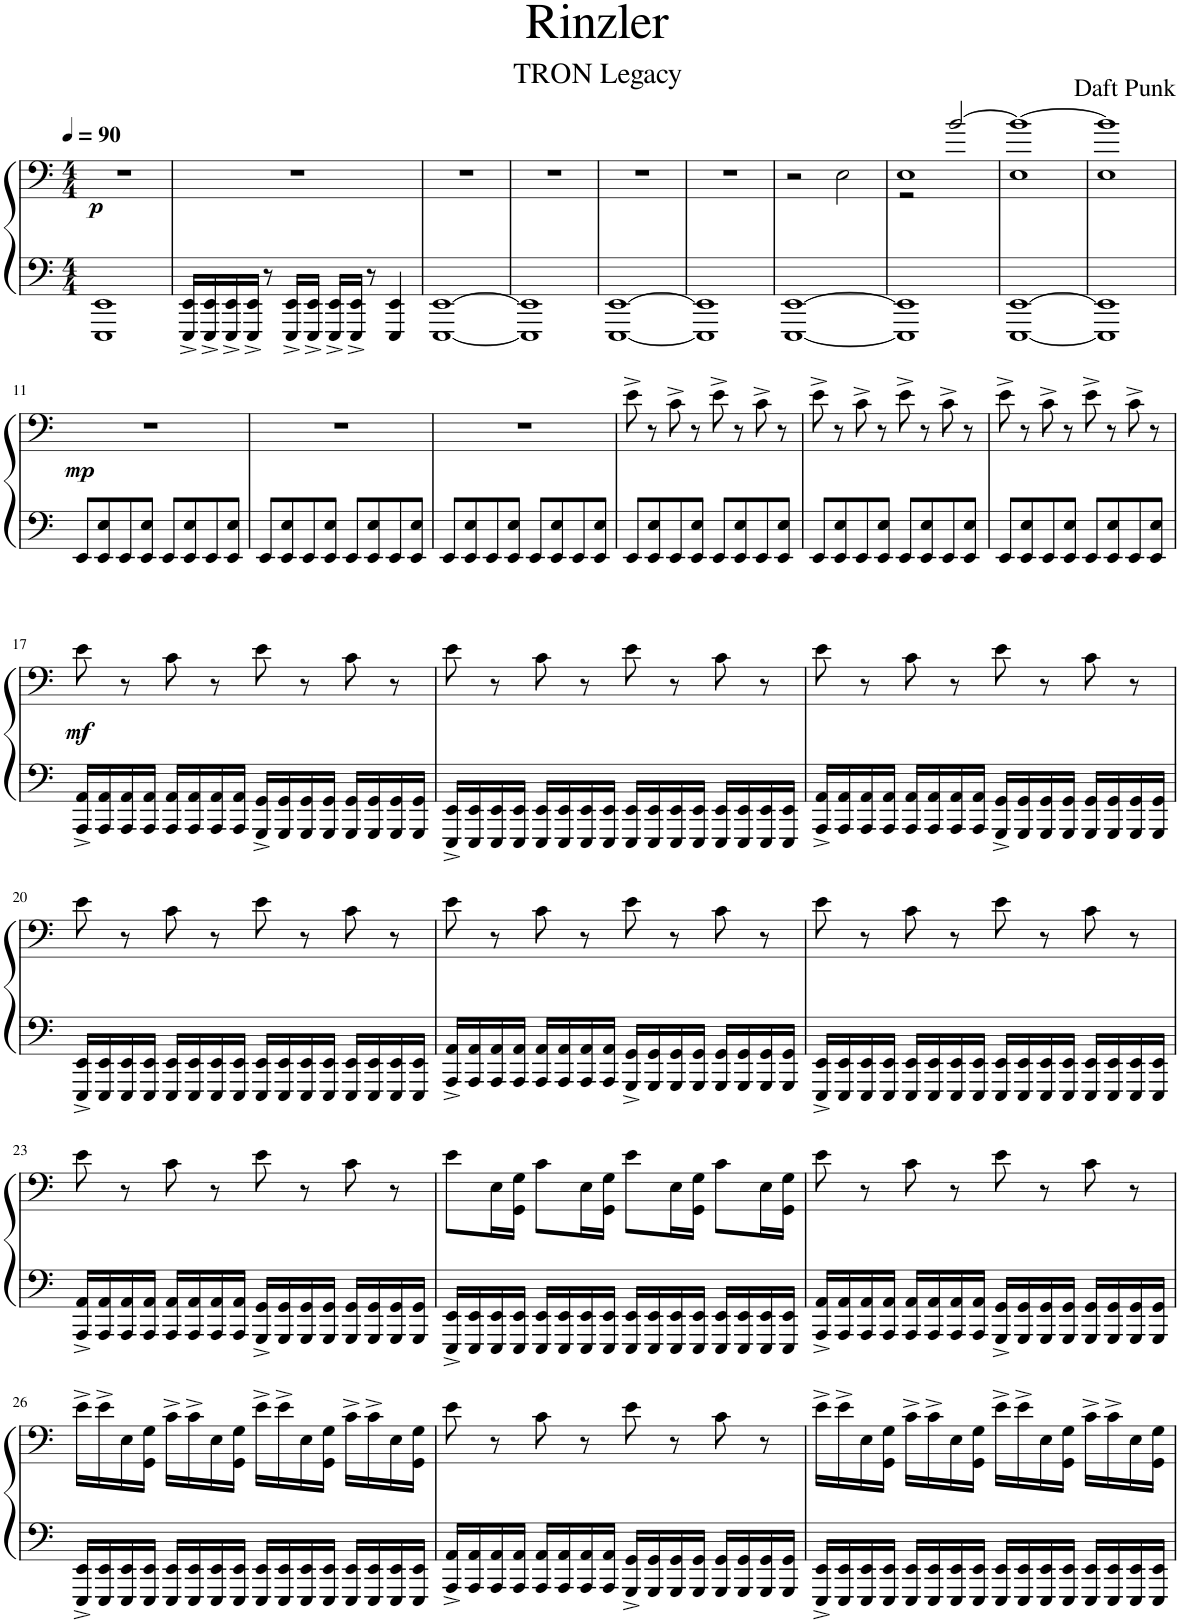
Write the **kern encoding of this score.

**kern	**kern	**dynam
*part1	*part1	*part1
*staff2	*staff1	*staff1/2
*I"Piano	*	*
*I'Pno.	*	*
*clefF4	*clefF4	*
*k[]	*k[]	*
*M4/4	*M4/4	*
*MM90	*MM90	*
=1	=1	=1
!	!	!LO:DY:b
1EEE 1EE	1r	p
=2	=2	=2
16EEE/^ 16EE/^LL	1r	.
16EEE/^ 16EE/^	.	.
16EEE/^ 16EE/^	.	.
16EEE/^ 16EE/^JJ	.	.
8r	.	.
16EEE/^ 16EE/^LL	.	.
16EEE/^ 16EE/^JJ	.	.
16EEE/^ 16EE/^LL	.	.
16EEE/^ 16EE/^JJ	.	.
8r	.	.
4EEE/ 4EE/	.	.
=3	=3	=3
[1EEE [1EE	1r	.
=4	=4	=4
1EEE] 1EE]	1r	.
=5	=5	=5
[1EEE [1EE	1r	.
=6	=6	=6
1EEE] 1EE]	1r	.
=7	=7	=7
[1EEE [1EE	2r	.
.	2E\	.
=8	=8	=8
*	*^	*
1EEE] 1EE]	1E	2r	.
.	.	[2b/	.
=9	=9	=9	=9
[1EEE [1EE	1E	1b_	.
=10	=10	=10	=10
1EEE] 1EE]	1E	1b]	.
!!LO:LB:g=z
=11	=11	=11	=11
!	!	!	!LO:DY:b
*	*v	*v	*
8EE/L	1r	mp
8EE/ 8E/	.	.
8EE/	.	.
8EE/ 8E/J	.	.
8EE/L	.	.
8EE/ 8E/	.	.
8EE/	.	.
8EE/ 8E/J	.	.
=12	=12	=12
8EE/L	1r	.
8EE/ 8E/	.	.
8EE/	.	.
8EE/ 8E/J	.	.
8EE/L	.	.
8EE/ 8E/	.	.
8EE/	.	.
8EE/ 8E/J	.	.
=13	=13	=13
8EE/L	1r	.
8EE/ 8E/	.	.
8EE/	.	.
8EE/ 8E/J	.	.
8EE/L	.	.
8EE/ 8E/	.	.
8EE/	.	.
8EE/ 8E/J	.	.
=14	=14	=14
8EE/L	8e^\	.
8EE/ 8E/	8r	.
8EE/	8c^\	.
8EE/ 8E/J	8r	.
8EE/L	8e^\	.
8EE/ 8E/	8r	.
8EE/	8c^\	.
8EE/ 8E/J	8r	.
=15	=15	=15
8EE/L	8e^\	.
8EE/ 8E/	8r	.
8EE/	8c^\	.
8EE/ 8E/J	8r	.
8EE/L	8e^\	.
8EE/ 8E/	8r	.
8EE/	8c^\	.
8EE/ 8E/J	8r	.
=16	=16	=16
8EE/L	8e^\	.
8EE/ 8E/	8r	.
8EE/	8c^\	.
8EE/ 8E/J	8r	.
8EE/L	8e^\	.
8EE/ 8E/	8r	.
8EE/	8c^\	.
8EE/ 8E/J	8r	.
!!LO:LB:g=z
=17	=17	=17
!	!	!LO:DY:b
16AAA/^ 16AA/^LL	8e\	mf
16AAA/ 16AA/	.	.
16AAA/ 16AA/	8r	.
16AAA/ 16AA/JJ	.	.
16AAA/ 16AA/LL	8c\	.
16AAA/ 16AA/	.	.
16AAA/ 16AA/	8r	.
16AAA/ 16AA/JJ	.	.
16GGG/^ 16GG/^LL	8e\	.
16GGG/ 16GG/	.	.
16GGG/ 16GG/	8r	.
16GGG/ 16GG/JJ	.	.
16GGG/ 16GG/LL	8c\	.
16GGG/ 16GG/	.	.
16GGG/ 16GG/	8r	.
16GGG/ 16GG/JJ	.	.
=18	=18	=18
16EEE/^ 16EE/^LL	8e\	.
16EEE/ 16EE/	.	.
16EEE/ 16EE/	8r	.
16EEE/ 16EE/JJ	.	.
16EEE/ 16EE/LL	8c\	.
16EEE/ 16EE/	.	.
16EEE/ 16EE/	8r	.
16EEE/ 16EE/JJ	.	.
16EEE/ 16EE/LL	8e\	.
16EEE/ 16EE/	.	.
16EEE/ 16EE/	8r	.
16EEE/ 16EE/JJ	.	.
16EEE/ 16EE/LL	8c\	.
16EEE/ 16EE/	.	.
16EEE/ 16EE/	8r	.
16EEE/ 16EE/JJ	.	.
=19	=19	=19
16AAA/^ 16AA/^LL	8e\	.
16AAA/ 16AA/	.	.
16AAA/ 16AA/	8r	.
16AAA/ 16AA/JJ	.	.
16AAA/ 16AA/LL	8c\	.
16AAA/ 16AA/	.	.
16AAA/ 16AA/	8r	.
16AAA/ 16AA/JJ	.	.
16GGG/^ 16GG/^LL	8e\	.
16GGG/ 16GG/	.	.
16GGG/ 16GG/	8r	.
16GGG/ 16GG/JJ	.	.
16GGG/ 16GG/LL	8c\	.
16GGG/ 16GG/	.	.
16GGG/ 16GG/	8r	.
16GGG/ 16GG/JJ	.	.
!!LO:LB:g=z
=20	=20	=20
16EEE/^ 16EE/^LL	8e\	.
16EEE/ 16EE/	.	.
16EEE/ 16EE/	8r	.
16EEE/ 16EE/JJ	.	.
16EEE/ 16EE/LL	8c\	.
16EEE/ 16EE/	.	.
16EEE/ 16EE/	8r	.
16EEE/ 16EE/JJ	.	.
16EEE/ 16EE/LL	8e\	.
16EEE/ 16EE/	.	.
16EEE/ 16EE/	8r	.
16EEE/ 16EE/JJ	.	.
16EEE/ 16EE/LL	8c\	.
16EEE/ 16EE/	.	.
16EEE/ 16EE/	8r	.
16EEE/ 16EE/JJ	.	.
=21	=21	=21
16AAA/^ 16AA/^LL	8e\	.
16AAA/ 16AA/	.	.
16AAA/ 16AA/	8r	.
16AAA/ 16AA/JJ	.	.
16AAA/ 16AA/LL	8c\	.
16AAA/ 16AA/	.	.
16AAA/ 16AA/	8r	.
16AAA/ 16AA/JJ	.	.
16GGG/^ 16GG/^LL	8e\	.
16GGG/ 16GG/	.	.
16GGG/ 16GG/	8r	.
16GGG/ 16GG/JJ	.	.
16GGG/ 16GG/LL	8c\	.
16GGG/ 16GG/	.	.
16GGG/ 16GG/	8r	.
16GGG/ 16GG/JJ	.	.
=22	=22	=22
16EEE/^ 16EE/^LL	8e\	.
16EEE/ 16EE/	.	.
16EEE/ 16EE/	8r	.
16EEE/ 16EE/JJ	.	.
16EEE/ 16EE/LL	8c\	.
16EEE/ 16EE/	.	.
16EEE/ 16EE/	8r	.
16EEE/ 16EE/JJ	.	.
16EEE/ 16EE/LL	8e\	.
16EEE/ 16EE/	.	.
16EEE/ 16EE/	8r	.
16EEE/ 16EE/JJ	.	.
16EEE/ 16EE/LL	8c\	.
16EEE/ 16EE/	.	.
16EEE/ 16EE/	8r	.
16EEE/ 16EE/JJ	.	.
!!LO:LB:g=z
=23	=23	=23
16AAA/^ 16AA/^LL	8e\	.
16AAA/ 16AA/	.	.
16AAA/ 16AA/	8r	.
16AAA/ 16AA/JJ	.	.
16AAA/ 16AA/LL	8c\	.
16AAA/ 16AA/	.	.
16AAA/ 16AA/	8r	.
16AAA/ 16AA/JJ	.	.
16GGG/^ 16GG/^LL	8e\	.
16GGG/ 16GG/	.	.
16GGG/ 16GG/	8r	.
16GGG/ 16GG/JJ	.	.
16GGG/ 16GG/LL	8c\	.
16GGG/ 16GG/	.	.
16GGG/ 16GG/	8r	.
16GGG/ 16GG/JJ	.	.
=24	=24	=24
16EEE/^ 16EE/^LL	8e\L	.
16EEE/ 16EE/	.	.
16EEE/ 16EE/	16E\L	.
16EEE/ 16EE/JJ	16GG\ 16G\JJ	.
16EEE/ 16EE/LL	8c\L	.
16EEE/ 16EE/	.	.
16EEE/ 16EE/	16E\L	.
16EEE/ 16EE/JJ	16GG\ 16G\JJ	.
16EEE/ 16EE/LL	8e\L	.
16EEE/ 16EE/	.	.
16EEE/ 16EE/	16E\L	.
16EEE/ 16EE/JJ	16GG\ 16G\JJ	.
16EEE/ 16EE/LL	8c\L	.
16EEE/ 16EE/	.	.
16EEE/ 16EE/	16E\L	.
16EEE/ 16EE/JJ	16GG\ 16G\JJ	.
=25	=25	=25
16AAA/^ 16AA/^LL	8e\	.
16AAA/ 16AA/	.	.
16AAA/ 16AA/	8r	.
16AAA/ 16AA/JJ	.	.
16AAA/ 16AA/LL	8c\	.
16AAA/ 16AA/	.	.
16AAA/ 16AA/	8r	.
16AAA/ 16AA/JJ	.	.
16GGG/^ 16GG/^LL	8e\	.
16GGG/ 16GG/	.	.
16GGG/ 16GG/	8r	.
16GGG/ 16GG/JJ	.	.
16GGG/ 16GG/LL	8c\	.
16GGG/ 16GG/	.	.
16GGG/ 16GG/	8r	.
16GGG/ 16GG/JJ	.	.
!!LO:LB:g=z
=26	=26	=26
16EEE/^ 16EE/^LL	16e^\LL	.
16EEE/ 16EE/	16e^\	.
16EEE/ 16EE/	16E\	.
16EEE/ 16EE/JJ	16GG\ 16G\JJ	.
16EEE/ 16EE/LL	16c^\LL	.
16EEE/ 16EE/	16c^\	.
16EEE/ 16EE/	16E\	.
16EEE/ 16EE/JJ	16GG\ 16G\JJ	.
16EEE/ 16EE/LL	16e^\LL	.
16EEE/ 16EE/	16e^\	.
16EEE/ 16EE/	16E\	.
16EEE/ 16EE/JJ	16GG\ 16G\JJ	.
16EEE/ 16EE/LL	16c^\LL	.
16EEE/ 16EE/	16c^\	.
16EEE/ 16EE/	16E\	.
16EEE/ 16EE/JJ	16GG\ 16G\JJ	.
=27	=27	=27
16AAA/^ 16AA/^LL	8e\	.
16AAA/ 16AA/	.	.
16AAA/ 16AA/	8r	.
16AAA/ 16AA/JJ	.	.
16AAA/ 16AA/LL	8c\	.
16AAA/ 16AA/	.	.
16AAA/ 16AA/	8r	.
16AAA/ 16AA/JJ	.	.
16GGG/^ 16GG/^LL	8e\	.
16GGG/ 16GG/	.	.
16GGG/ 16GG/	8r	.
16GGG/ 16GG/JJ	.	.
16GGG/ 16GG/LL	8c\	.
16GGG/ 16GG/	.	.
16GGG/ 16GG/	8r	.
16GGG/ 16GG/JJ	.	.
=28	=28	=28
16EEE/^ 16EE/^LL	16e^\LL	.
16EEE/ 16EE/	16e^\	.
16EEE/ 16EE/	16E\	.
16EEE/ 16EE/JJ	16GG\ 16G\JJ	.
16EEE/ 16EE/LL	16c^\LL	.
16EEE/ 16EE/	16c^\	.
16EEE/ 16EE/	16E\	.
16EEE/ 16EE/JJ	16GG\ 16G\JJ	.
16EEE/ 16EE/LL	16e^\LL	.
16EEE/ 16EE/	16e^\	.
16EEE/ 16EE/	16E\	.
16EEE/ 16EE/JJ	16GG\ 16G\JJ	.
16EEE/ 16EE/LL	16c^\LL	.
16EEE/ 16EE/	16c^\	.
16EEE/ 16EE/	16E\	.
16EEE/ 16EE/JJ	16GG\ 16G\JJ	.
=	=	=
*-	*-	*-
